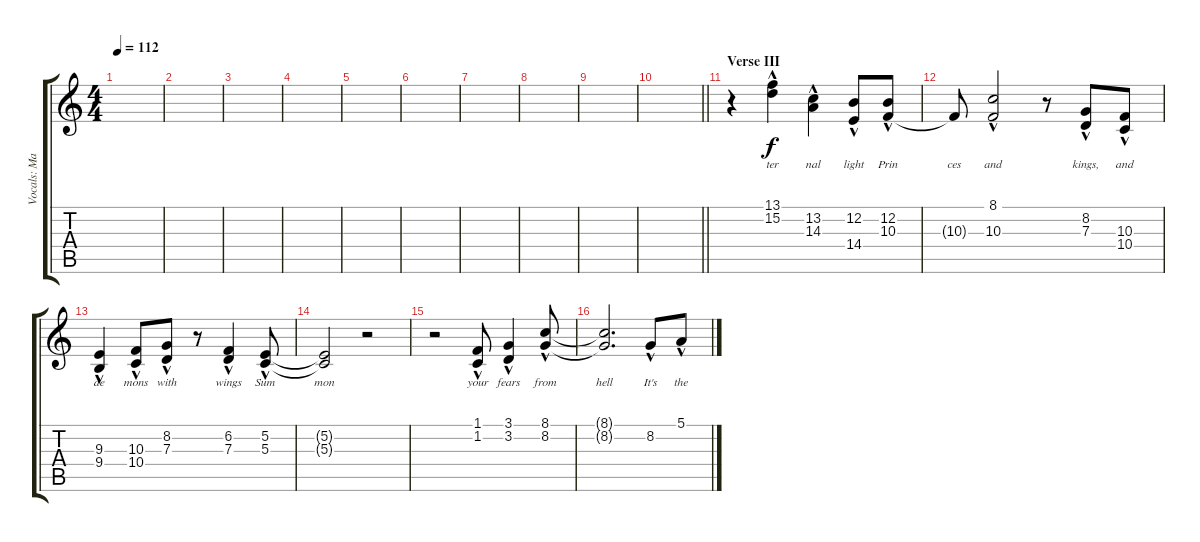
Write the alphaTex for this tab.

\track ("Vocals: Martin" "Vocals: Ma") {instrument lead2sawtooth}
\staff {score tabs}
\tuning (E4 B3 G3 D3 A2 E2) {hide}
\ts (4 4)
\tempo 112
\clef g2
\ks c
|
|
|
|
|
|
|
|
|
\barLineRight lightlight
|
\section ("" "Verse III")
r.4 (13.1{hac} 15.2{hac}).4{lyrics (0 "ter") lyrics (1 "") lyrics (2 "") lyrics (3 "") lyrics (4 "")} (13.2{hac} 14.3{hac}).4{lyrics (0 "nal") lyrics (1 "") lyrics (2 "") lyrics (3 "") lyrics (4 "")} (12.2{hac} 14.4{hac}).8{lyrics (0 "light") lyrics (1 "") lyrics (2 "") lyrics (3 "") lyrics (4 "")} (12.2{hac} 10.3{hac}).8{lyrics (0 "Prin") lyrics (1 "") lyrics (2 "") lyrics (3 "") lyrics (4 "")} |
10.3{t}.8{lyrics (0 "ces") lyrics (1 "") lyrics (2 "") lyrics (3 "") lyrics (4 "")} (8.1{hac} 10.3{hac}).2{lyrics (0 "and") lyrics (1 "") lyrics (2 "") lyrics (3 "") lyrics (4 "")} r.8 (8.2{hac} 7.3{hac}).8{lyrics (0 "kings,") lyrics (1 "") lyrics (2 "") lyrics (3 "") lyrics (4 "")} (10.3{hac} 10.4{hac}).8{lyrics (0 "and") lyrics (1 "") lyrics (2 "") lyrics (3 "") lyrics (4 "")} |
(9.3{hac} 9.4{hac}).4{lyrics (0 "de") lyrics (1 "") lyrics (2 "") lyrics (3 "") lyrics (4 "")} (10.3{hac} 10.4{hac}).8{lyrics (0 "mons") lyrics (1 "") lyrics (2 "") lyrics (3 "") lyrics (4 "")} (8.2{hac} 7.3{hac}).8{lyrics (0 "with") lyrics (1 "") lyrics (2 "") lyrics (3 "") lyrics (4 "")} r.8 (6.2{hac} 7.3{hac}).4{lyrics (0 "wings") lyrics (1 "") lyrics (2 "") lyrics (3 "") lyrics (4 "")} (5.2{hac} 5.3{hac}).8{lyrics (0 "Sum") lyrics (1 "") lyrics (2 "") lyrics (3 "") lyrics (4 "")} |
(5.2{t} 5.3{t}).2{lyrics (0 "mon") lyrics (1 "") lyrics (2 "") lyrics (3 "") lyrics (4 "")} r.2 |
r.2 (1.1{hac} 1.2{hac}).8{lyrics (0 "your") lyrics (1 "") lyrics (2 "") lyrics (3 "") lyrics (4 "")} (3.1{hac} 3.2{hac}).4{lyrics (0 "fears") lyrics (1 "") lyrics (2 "") lyrics (3 "") lyrics (4 "")} (8.1{hac} 8.2{hac}).8{lyrics (0 "from") lyrics (1 "") lyrics (2 "") lyrics (3 "") lyrics (4 "")} |
(8.1{t} 8.2{t}).2{d lyrics (0 "hell") lyrics (1 "") lyrics (2 "") lyrics (3 "") lyrics (4 "")} 8.2{hac}.8{lyrics (0 "It's") lyrics (1 "") lyrics (2 "") lyrics (3 "") lyrics (4 "")} 5.1{hac}.8{lyrics (0 "the") lyrics (1 "") lyrics (2 "") lyrics (3 "") lyrics (4 "")}
